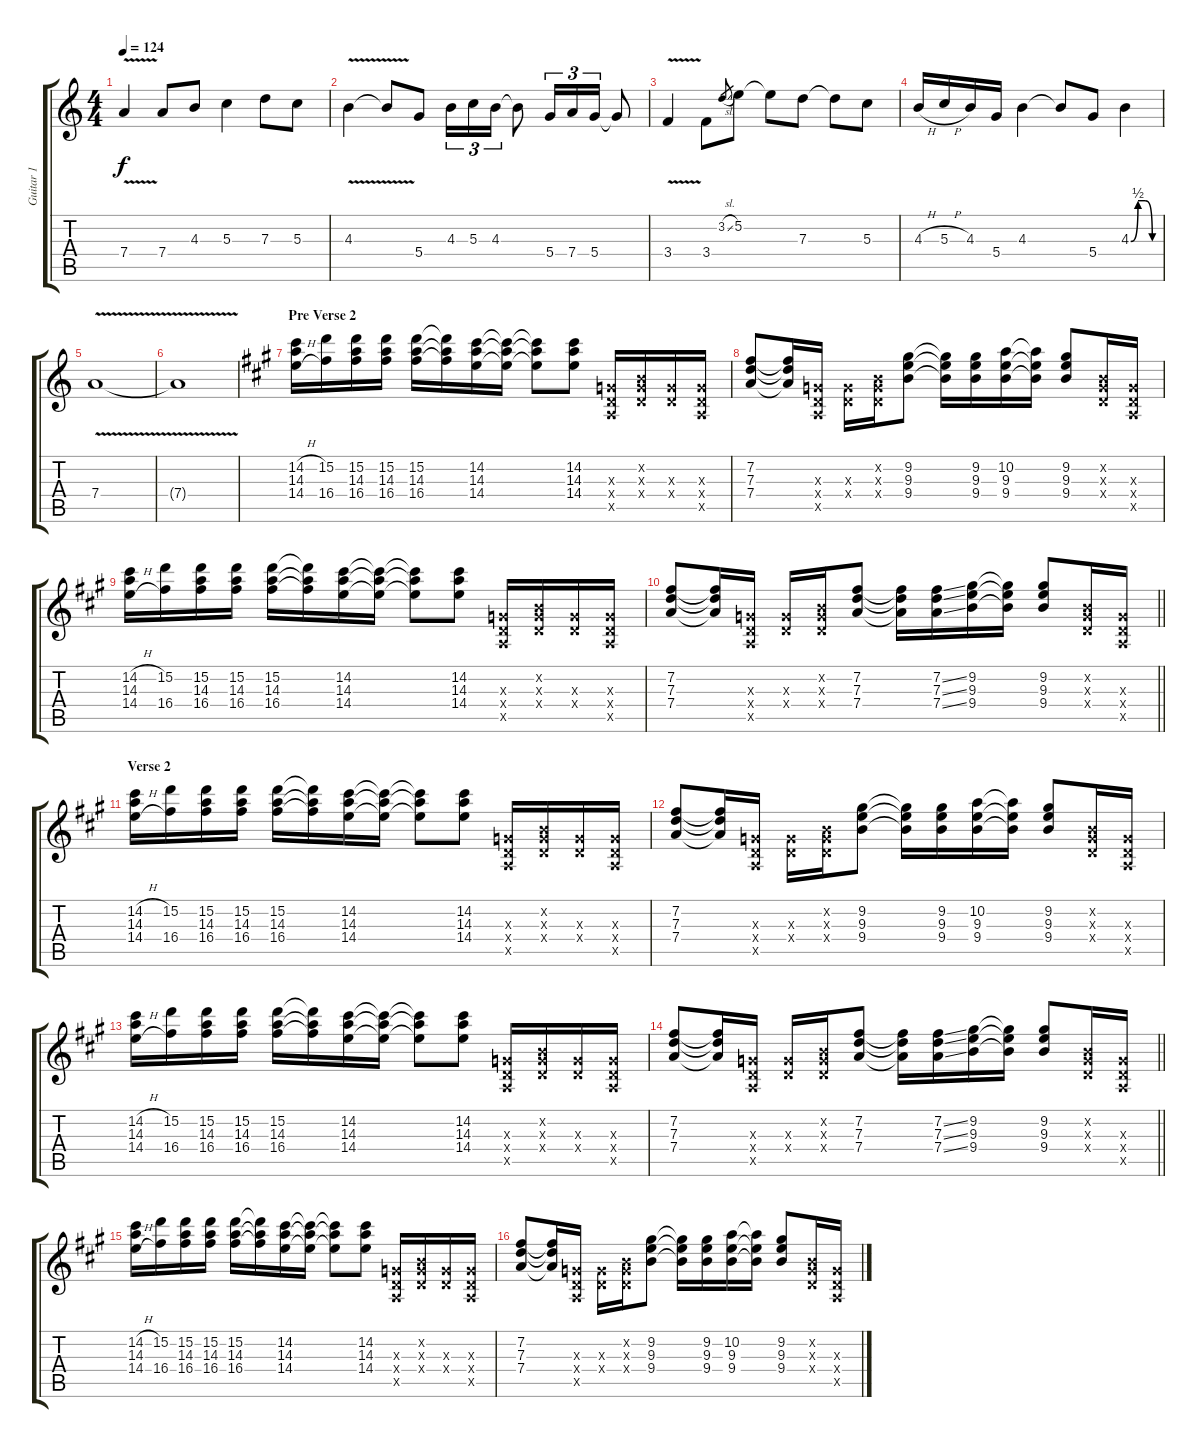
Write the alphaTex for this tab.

\track ("Guitar 1" "Guitar 1") {instrument overdrivenguitar}
\staff {score tabs}
\tuning (E4 B3 G3 D3 A2 E2) {hide}
\ts (4 4)
\tempo 124
\clef g2
\ks aminor
7.4{v}.4{dy f} 7.4.8 4.3.8 5.3.4 7.3.8 5.3.8 |
4.3{v}.4 4.3{t}.8 5.4.8 4.3.16{tu (3 2)} 5.3.16{tu (3 2)} 4.3.16{tu (3 2)} 4.3{t}.8 5.4.16{tu (3 2)} 7.4.16{tu (3 2)} 5.4.16{tu (3 2)} 5.4{t}.8 |
3.4{v}.4 3.4.8 3.2{sl}.8{gr} 5.2.8 5.2{t}.8 7.3.8 7.3{t}.8 5.3.8 |
4.3{h}.16 5.3{h}.16 4.3.16 5.4.16 4.3.4 4.3{t}.8 5.4.8 4.3{be (custom 0 0 15 2 30 2 45 0 60 0)}.4 |
7.4{v}.1 |
7.4{t}.1 |
\section ("" "Pre Verse 2")
\ks a
(14.2{h} 14.3 14.4{h}).16{balance 6} (15.2 16.4).16 (15.2 14.3 16.4).16 (15.2 14.3 16.4).16 (15.2 14.3 16.4).16 (15.2{t} 14.3{t} 16.4{t}).16 (14.2 14.3 14.4).16 (14.2{t} 14.3{t} 14.4{t}).16 (14.2{t} 14.3{t} 14.4{t}).8 (14.2 14.3 14.4).8 (0.3{x} 0.4{x} 0.5{x}).16 (0.2{x} 0.3{x} 0.4{x}).16 (0.3{x} 0.4{x}).16 (0.3{x} 0.4{x} 0.5{x}).16 |
(7.2 7.3 7.4).8 (7.2{t} 7.3{t} 7.4{t}).16 (0.3{x} 0.4{x} 0.5{x}).16 (0.3{x} 0.4{x}).16 (0.2{x} 0.3{x} 0.4{x}).16 (9.2 9.3 9.4).8 (9.2{t} 9.3{t} 9.4{t}).16 (9.2 9.3 9.4).16 (10.2 9.3 9.4).16 (10.2{t} 9.3{t} 9.4{t}).16 (9.2 9.3 9.4).8 (0.2{x} 0.3{x} 0.4{x}).16 (0.3{x} 0.4{x} 0.5{x}).16 |
(14.2{h} 14.3 14.4{h}).16 (15.2 16.4).16 (15.2 14.3 16.4).16 (15.2 14.3 16.4).16 (15.2 14.3 16.4).16 (15.2{t} 14.3{t} 16.4{t}).16 (14.2 14.3 14.4).16 (14.2{t} 14.3{t} 14.4{t}).16 (14.2{t} 14.3{t} 14.4{t}).8 (14.2 14.3 14.4).8 (0.3{x} 0.4{x} 0.5{x}).16 (0.2{x} 0.3{x} 0.4{x}).16 (0.3{x} 0.4{x}).16 (0.3{x} 0.4{x} 0.5{x}).16 |
\barLineRight lightlight
(7.2 7.3 7.4).8 (7.2{t} 7.3{t} 7.4{t}).16 (0.3{x} 0.4{x} 0.5{x}).16 (0.3{x} 0.4{x}).16 (0.2{x} 0.3{x} 0.4{x}).16 (7.2 7.3 7.4).8 (7.2{t} 7.3{t} 7.4{t}).16 (7.2{ss} 7.3{ss} 7.4{ss}).16 (9.2 9.3 9.4).16 (9.2{t} 9.3{t} 9.4{t}).16 (9.2 9.3 9.4).8 (0.2{x} 0.3{x} 0.4{x}).16 (0.3{x} 0.4{x} 0.5{x}).16 |
\section ("" "Verse 2")
(14.2{h} 14.3 14.4{h}).16 (15.2 16.4).16 (15.2 14.3 16.4).16 (15.2 14.3 16.4).16 (15.2 14.3 16.4).16 (15.2{t} 14.3{t} 16.4{t}).16 (14.2 14.3 14.4).16 (14.2{t} 14.3{t} 14.4{t}).16 (14.2{t} 14.3{t} 14.4{t}).8 (14.2 14.3 14.4).8 (0.3{x} 0.4{x} 0.5{x}).16 (0.2{x} 0.3{x} 0.4{x}).16 (0.3{x} 0.4{x}).16 (0.3{x} 0.4{x} 0.5{x}).16 |
(7.2 7.3 7.4).8 (7.2{t} 7.3{t} 7.4{t}).16 (0.3{x} 0.4{x} 0.5{x}).16 (0.3{x} 0.4{x}).16 (0.2{x} 0.3{x} 0.4{x}).16 (9.2 9.3 9.4).8 (9.2{t} 9.3{t} 9.4{t}).16 (9.2 9.3 9.4).16 (10.2 9.3 9.4).16 (10.2{t} 9.3{t} 9.4{t}).16 (9.2 9.3 9.4).8 (0.2{x} 0.3{x} 0.4{x}).16 (0.3{x} 0.4{x} 0.5{x}).16 |
(14.2{h} 14.3 14.4{h}).16 (15.2 16.4).16 (15.2 14.3 16.4).16 (15.2 14.3 16.4).16 (15.2 14.3 16.4).16 (15.2{t} 14.3{t} 16.4{t}).16 (14.2 14.3 14.4).16 (14.2{t} 14.3{t} 14.4{t}).16 (14.2{t} 14.3{t} 14.4{t}).8 (14.2 14.3 14.4).8 (0.3{x} 0.4{x} 0.5{x}).16 (0.2{x} 0.3{x} 0.4{x}).16 (0.3{x} 0.4{x}).16 (0.3{x} 0.4{x} 0.5{x}).16 |
\barLineRight lightlight
(7.2 7.3 7.4).8 (7.2{t} 7.3{t} 7.4{t}).16 (0.3{x} 0.4{x} 0.5{x}).16 (0.3{x} 0.4{x}).16 (0.2{x} 0.3{x} 0.4{x}).16 (7.2 7.3 7.4).8 (7.2{t} 7.3{t} 7.4{t}).16 (7.2{ss} 7.3{ss} 7.4{ss}).16 (9.2 9.3 9.4).16 (9.2{t} 9.3{t} 9.4{t}).16 (9.2 9.3 9.4).8 (0.2{x} 0.3{x} 0.4{x}).16 (0.3{x} 0.4{x} 0.5{x}).16 |
(14.2{h} 14.3 14.4{h}).16 (15.2 16.4).16 (15.2 14.3 16.4).16 (15.2 14.3 16.4).16 (15.2 14.3 16.4).16 (15.2{t} 14.3{t} 16.4{t}).16 (14.2 14.3 14.4).16 (14.2{t} 14.3{t} 14.4{t}).16 (14.2{t} 14.3{t} 14.4{t}).8 (14.2 14.3 14.4).8 (0.3{x} 0.4{x} 0.5{x}).16 (0.2{x} 0.3{x} 0.4{x}).16 (0.3{x} 0.4{x}).16 (0.3{x} 0.4{x} 0.5{x}).16 |
(7.2 7.3 7.4).8 (7.2{t} 7.3{t} 7.4{t}).16 (0.3{x} 0.4{x} 0.5{x}).16 (0.3{x} 0.4{x}).16 (0.2{x} 0.3{x} 0.4{x}).16 (9.2 9.3 9.4).8 (9.2{t} 9.3{t} 9.4{t}).16 (9.2 9.3 9.4).16 (10.2 9.3 9.4).16 (10.2{t} 9.3{t} 9.4{t}).16 (9.2 9.3 9.4).8 (0.2{x} 0.3{x} 0.4{x}).16 (0.3{x} 0.4{x} 0.5{x}).16
